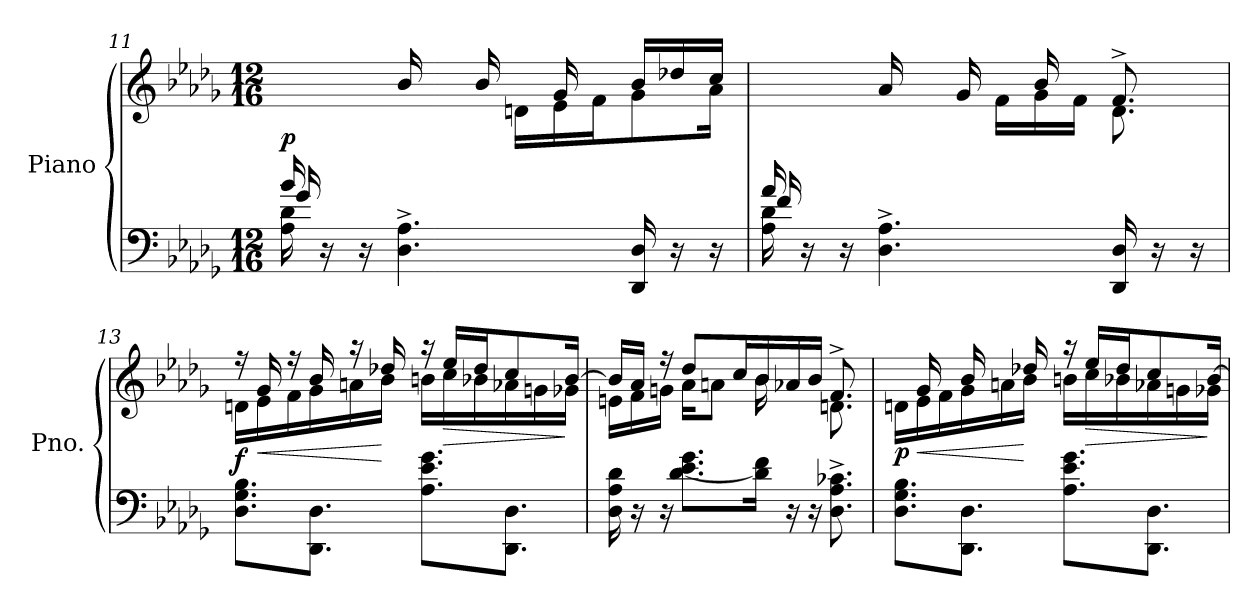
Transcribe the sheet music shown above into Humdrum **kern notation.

**kern	**kern	**dynam
*part1	*part1	*part1
*staff2	*staff1	*staff1/2
*I"Piano	*	*
*I'Pno.	*	*
*clefF4	*clefG2	*
*k[b-e-a-d-g-]	*k[b-e-a-d-g-]	*
*M12/16	*M12/16	*
=11	=11	=11
*^	*^	*
*	*^	*	*	*
!	!	!	!	!	!LO:DY:b
16b-/LL	16g-/LL	16A-\ 16d-\	16ryy	16ryy	p
2ryy	2ryy	16r	16b-\	16g-\	.
.	.	16r	16b-\JJ	16g-\	.
.	.	4.D-\^ 4.A-\^	16b-/	16g-\	.
.	.	.	16ryy	16f\	.
.	.	.	16b-/	16g-\JJ	.
.	.	.	16ryy	16dn\LL	.
.	.	.	16g-/	16e-\	.
.	.	.	16ryy	16f\J	.
8.ryy	8.ryy	16DD-/ 16D-/	16b-/LL	8g-\	.
.	.	16r	16dd-X/	.	.
.	.	16r	16cc/JJ	16a-\Jk	.
!!LO:LB:g=z	!!
=12	=12	=12	=12	=12	=12
16a-/LL	16f/LL	16A-\ 16d-\	16ryy	16ryy	.
2ryy	2ryy	16r	16a-\	16f\	.
.	.	16r	16a-\JJ	16f\	.
.	.	4.D-\^ 4.A-\^	16a-/	16f\	.
.	.	.	16ryy	16d-\	.
.	.	.	16g-/	16e-\JJ	.
.	.	.	16ryy	16f\LL	.
.	.	.	16b-/	16g-\	.
.	.	.	16ryy	16f\JJ	.
8.ryy	8.ryy	16DD-/ 16D-/	8.f^/	8.d-\	.
.	.	16r	.	.	.
.	.	16r	.	.	.
=13	=13	=13	=13	=13	=13
!	!	!	!	!	!LO:DY:a=2
*v	*v	*v	*	*	*
8.D-\ 8.G-\ 8.B-\L	16r	16dn\LL	f
!	!	!	!LO:HP:b
.	16g-/	16e-\	<
.	16r	16f\	.
8.DD-\ 8.D-\J	16b-/	16g-\	.
.	16r	16an\	.
.	16dd-X/	16b-\JJ	[
8.A-\ 8.e-\ 8.g-\L	16r	16bn\LL	.
!	!	!	!LO:HP:b
.	16ee-/LL	16cc\	>
.	16dd-/J	16b-X\	.
8.DD-\ 8.D-\J	8cc/	16a-X\	.
.	.	16gn\	.
.	[16b-/Jk	16g-X\JJ	]
=14	=14	=14	=14
16D-\ 16A-\ 16d-\	16b-/LL]	16en\LL	.
16r	16a-/JJ	16f\	.
16r	16r	16gn\JJ	.
[8.d-\ 8.e-\ 8.g-\L	8dd-/L	16a-\KL	.
.	.	8an\J	.
.	16cc/L	.	.
16d-\] 16f\Jk	16b-/	16b-\	.
16r	16a-X/	16ryy	.
16r	16b-/JJ	16ryy	.
8.D-\^ 8.A-\^ 8.c-X\^	8.f^/	8.dn\	.
!!LO:PB:g=z	!!
=15	=15	=15	=15
!	!	!	!LO:DY:b
8.D-\ 8.G-\ 8.B-\L	16ryy	16dn\LL	p
!	!	!	!LO:HP:b
.	16g-/	16e-\	<
.	16ryy	16f\	.
8.DD-\ 8.D-\J	16b-/	16g-\	.
.	16ryy	16an\	.
.	16dd-X/	16b-\JJ	[
8.A-\ 8.e-\ 8.g-\L	16r	16bn\LL	.
!	!	!	!LO:HP:b
.	16ee-/LL	16cc\	>
.	16dd-/J	16b-X\	.
8.DD-\ 8.D-\J	8cc/	16a-X\	.
.	.	16gn\	.
.	[16b-/Jk	16g-X\JJ	]
*	*v	*v	*
=	=	=
*-	*-	*-
